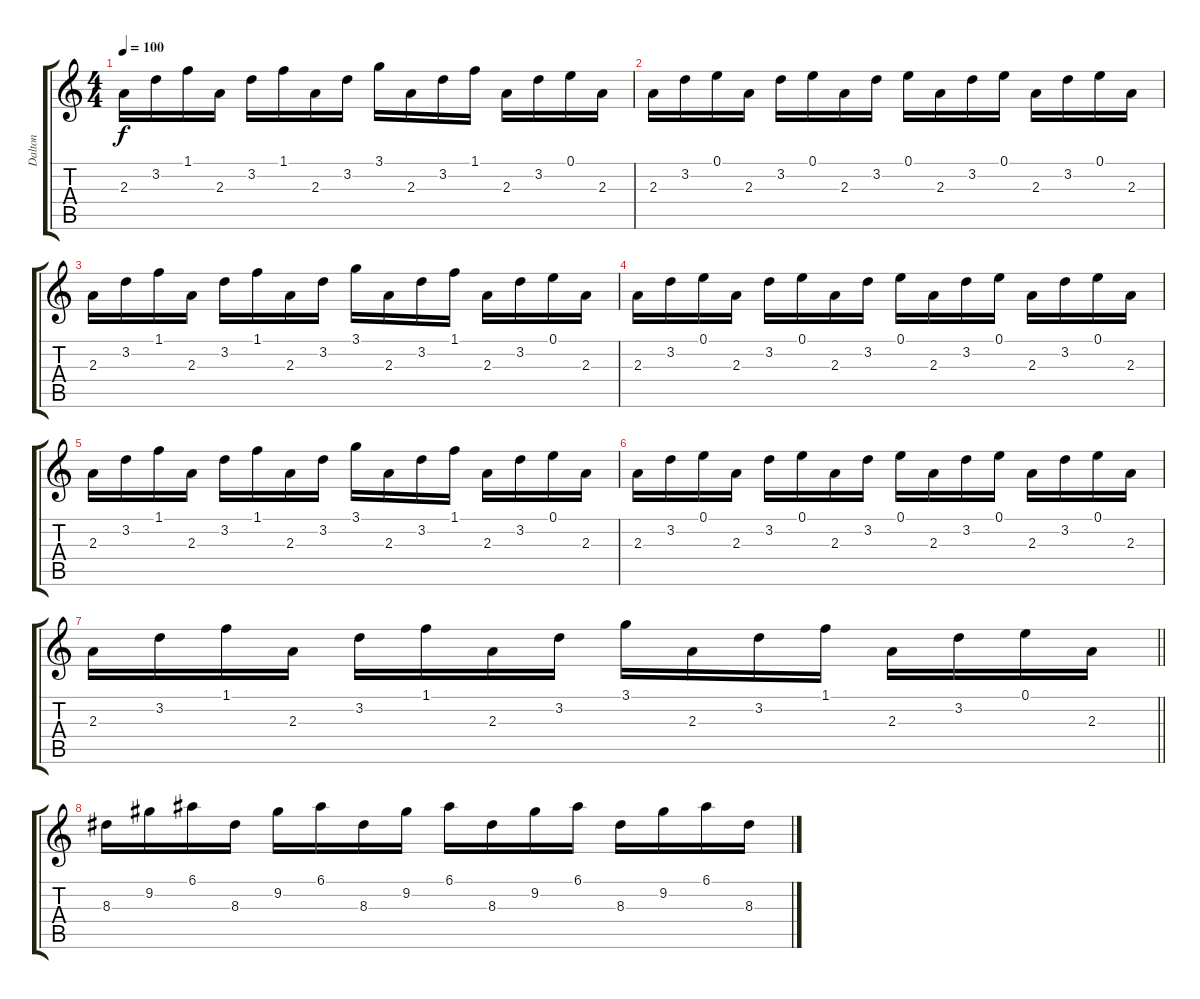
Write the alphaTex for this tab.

\track ("Dalton" "Dalton") {instrument acousticguitarsteel}
\staff {score tabs}
\tuning (E4 B3 G3 D3 A2 E2) {hide}
\ts (4 4)
\tempo 100
\clef g2
\ks c
2.3.16{dy f} 3.2.16 1.1.16 2.3.16 3.2.16 1.1.16 2.3.16 3.2.16 3.1.16 2.3.16 3.2.16 1.1.16 2.3.16 3.2.16 0.1.16 2.3.16 |
2.3.16 3.2.16 0.1.16 2.3.16 3.2.16 0.1.16 2.3.16 3.2.16 0.1.16 2.3.16 3.2.16 0.1.16 2.3.16 3.2.16 0.1.16 2.3.16 |
2.3.16 3.2.16 1.1.16 2.3.16 3.2.16 1.1.16 2.3.16 3.2.16 3.1.16 2.3.16 3.2.16 1.1.16 2.3.16 3.2.16 0.1.16 2.3.16 |
2.3.16 3.2.16 0.1.16 2.3.16 3.2.16 0.1.16 2.3.16 3.2.16 0.1.16 2.3.16 3.2.16 0.1.16 2.3.16 3.2.16 0.1.16 2.3.16 |
2.3.16 3.2.16 1.1.16 2.3.16 3.2.16 1.1.16 2.3.16 3.2.16 3.1.16 2.3.16 3.2.16 1.1.16 2.3.16 3.2.16 0.1.16 2.3.16 |
2.3.16 3.2.16 0.1.16 2.3.16 3.2.16 0.1.16 2.3.16 3.2.16 0.1.16 2.3.16 3.2.16 0.1.16 2.3.16 3.2.16 0.1.16 2.3.16 |
\barLineRight lightlight
2.3.16 3.2.16 1.1.16 2.3.16 3.2.16 1.1.16 2.3.16 3.2.16 3.1.16 2.3.16 3.2.16 1.1.16 2.3.16 3.2.16 0.1.16 2.3.16 |
8.3.16 9.2.16 6.1.16 8.3.16 9.2.16 6.1.16 8.3.16 9.2.16 6.1.16 8.3.16 9.2.16 6.1.16 8.3.16 9.2.16 6.1.16 8.3.16
